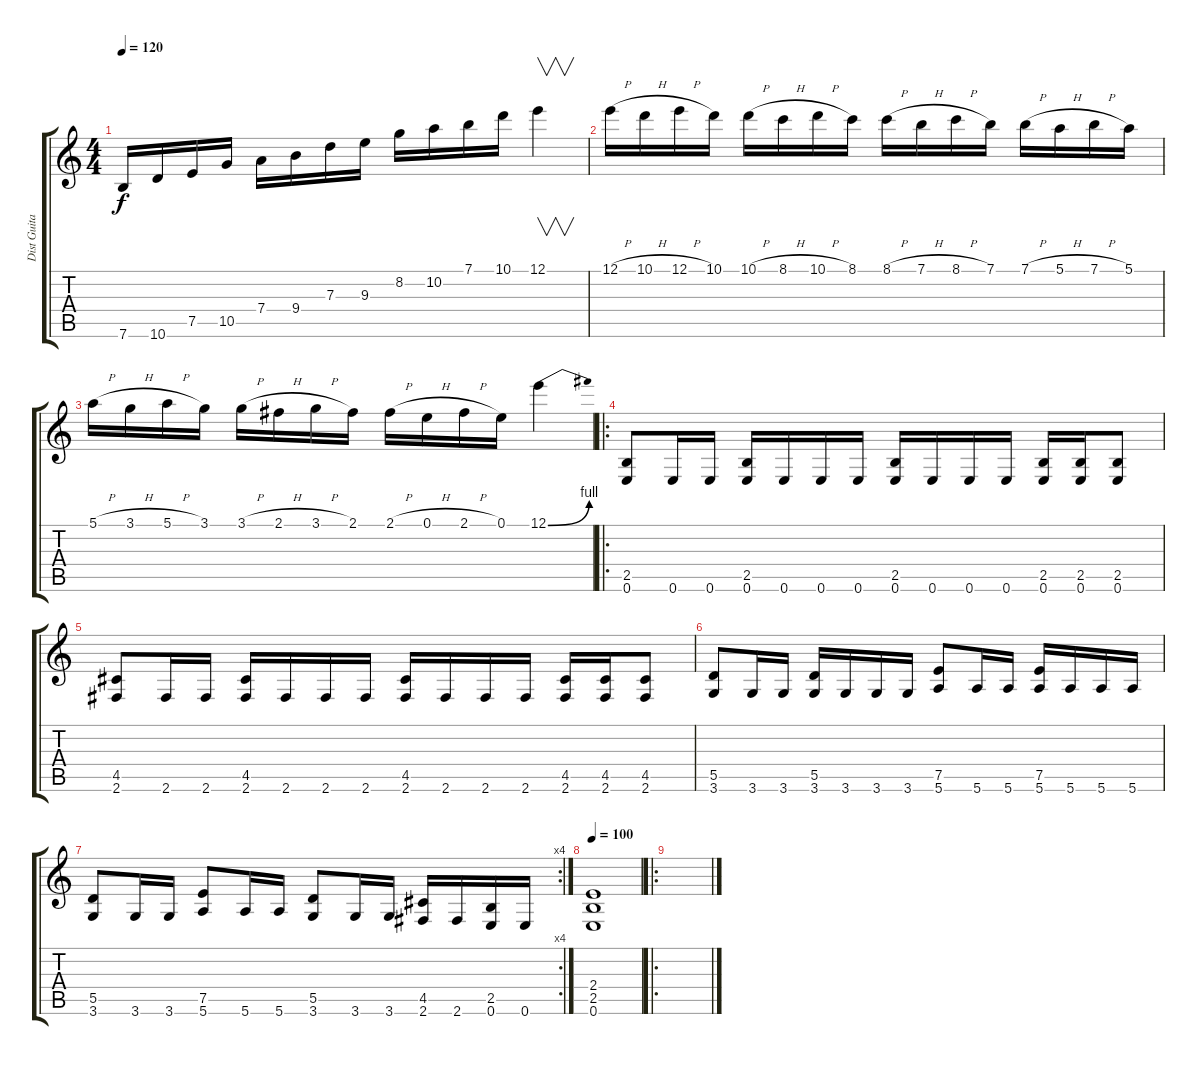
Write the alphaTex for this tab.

\track ("Dist Guitar1" "Dist Guita") {instrument overdrivenguitar}
\staff {score tabs}
\tuning (E4 B3 G3 D3 A2 E2) {hide}
\ts (4 4)
\tempo 120
\clef g2
\ks c
7.6.16{dy f} 10.6.16 7.5.16 10.5.16 7.4.16 9.4.16 7.3.16 9.3.16 8.2.16 10.2.16 7.1.16 10.1.16 12.1.4{v} |
12.1{h}.16 10.1{h}.16 12.1{h}.16 10.1.16 10.1{h}.16 8.1{h}.16 10.1{h}.16 8.1.16 8.1{h}.16 7.1{h}.16 8.1{h}.16 7.1.16 7.1{h}.16 5.1{h}.16 7.1{h}.16 5.1.16 |
5.1{h}.16 3.1{h}.16 5.1{h}.16 3.1.16 3.1{h}.16 2.1{h}.16 3.1{h}.16 2.1.16 2.1{h}.16 0.1{h}.16 2.1{h}.16 0.1.16 12.1{be (bend 0 0 60 4)}.4 |
\ro
(2.5 0.6).8 0.6.16 0.6.16 (2.5 0.6).16 0.6.16 0.6.16 0.6.16 (2.5 0.6).16 0.6.16 0.6.16 0.6.16 (2.5 0.6).16 (2.5 0.6).16 (2.5 0.6).8 |
(4.5 2.6).8 2.6.16 2.6.16 (4.5 2.6).16 2.6.16 2.6.16 2.6.16 (4.5 2.6).16 2.6.16 2.6.16 2.6.16 (4.5 2.6).16 (4.5 2.6).16 (4.5 2.6).8 |
(5.5 3.6).8 3.6.16 3.6.16 (5.5 3.6).16 3.6.16 3.6.16 3.6.16 (7.5 5.6).8 5.6.16 5.6.16 (7.5 5.6).16 5.6.16 5.6.16 5.6.16 |
\rc 4
(5.5 3.6).8 3.6.16 3.6.16 (7.5 5.6).8 5.6.16 5.6.16 (5.5 3.6).8 3.6.16 3.6.16 (4.5 2.6).16 2.6.16 (2.5 0.6).16 0.6.16 |
\tempo 100
(2.4 2.5 0.6).1 |
\ro
